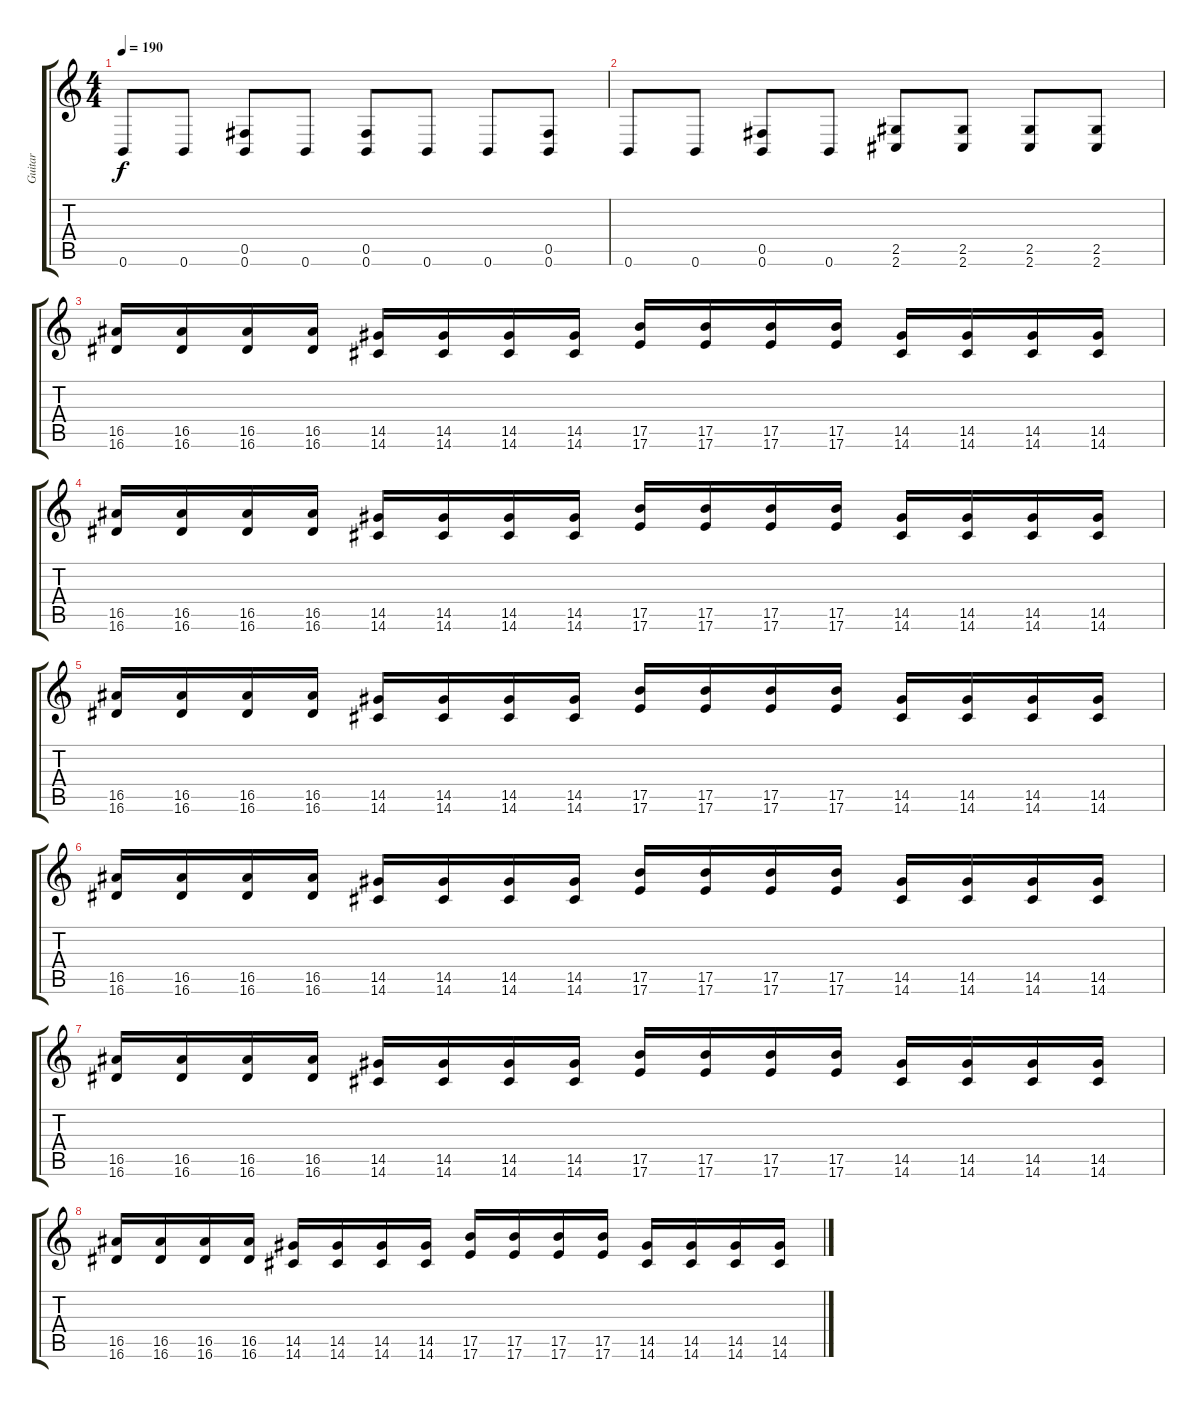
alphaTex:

\track ("Guitar" "Guitar") {instrument distortionguitar}
\staff {score tabs}
\tuning (Db4 Ab3 E3 B2 Gb2 B1) {hide}
\ts (4 4)
\tempo 190
\clef g2
\ks c
0.6.8{dy f} 0.6.8 (0.5 0.6).8 0.6.8 (0.5 0.6).8 0.6.8 0.6.8 (0.5 0.6).8 |
0.6.8 0.6.8 (0.5 0.6).8 0.6.8 (2.5 2.6).8 (2.5 2.6).8 (2.5 2.6).8 (2.5 2.6).8 |
(16.5 16.6).16 (16.5 16.6).16 (16.5 16.6).16 (16.5 16.6).16 (14.5 14.6).16 (14.5 14.6).16 (14.5 14.6).16 (14.5 14.6).16 (17.5 17.6).16 (17.5 17.6).16 (17.5 17.6).16 (17.5 17.6).16 (14.5 14.6).16 (14.5 14.6).16 (14.5 14.6).16 (14.5 14.6).16 |
(16.5 16.6).16 (16.5 16.6).16 (16.5 16.6).16 (16.5 16.6).16 (14.5 14.6).16 (14.5 14.6).16 (14.5 14.6).16 (14.5 14.6).16 (17.5 17.6).16 (17.5 17.6).16 (17.5 17.6).16 (17.5 17.6).16 (14.5 14.6).16 (14.5 14.6).16 (14.5 14.6).16 (14.5 14.6).16 |
(16.5 16.6).16 (16.5 16.6).16 (16.5 16.6).16 (16.5 16.6).16 (14.5 14.6).16 (14.5 14.6).16 (14.5 14.6).16 (14.5 14.6).16 (17.5 17.6).16 (17.5 17.6).16 (17.5 17.6).16 (17.5 17.6).16 (14.5 14.6).16 (14.5 14.6).16 (14.5 14.6).16 (14.5 14.6).16 |
(16.5 16.6).16 (16.5 16.6).16 (16.5 16.6).16 (16.5 16.6).16 (14.5 14.6).16 (14.5 14.6).16 (14.5 14.6).16 (14.5 14.6).16 (17.5 17.6).16 (17.5 17.6).16 (17.5 17.6).16 (17.5 17.6).16 (14.5 14.6).16 (14.5 14.6).16 (14.5 14.6).16 (14.5 14.6).16 |
(16.5 16.6).16 (16.5 16.6).16 (16.5 16.6).16 (16.5 16.6).16 (14.5 14.6).16 (14.5 14.6).16 (14.5 14.6).16 (14.5 14.6).16 (17.5 17.6).16 (17.5 17.6).16 (17.5 17.6).16 (17.5 17.6).16 (14.5 14.6).16 (14.5 14.6).16 (14.5 14.6).16 (14.5 14.6).16 |
(16.5 16.6).16 (16.5 16.6).16 (16.5 16.6).16 (16.5 16.6).16 (14.5 14.6).16 (14.5 14.6).16 (14.5 14.6).16 (14.5 14.6).16 (17.5 17.6).16 (17.5 17.6).16 (17.5 17.6).16 (17.5 17.6).16 (14.5 14.6).16 (14.5 14.6).16 (14.5 14.6).16 (14.5 14.6).16
